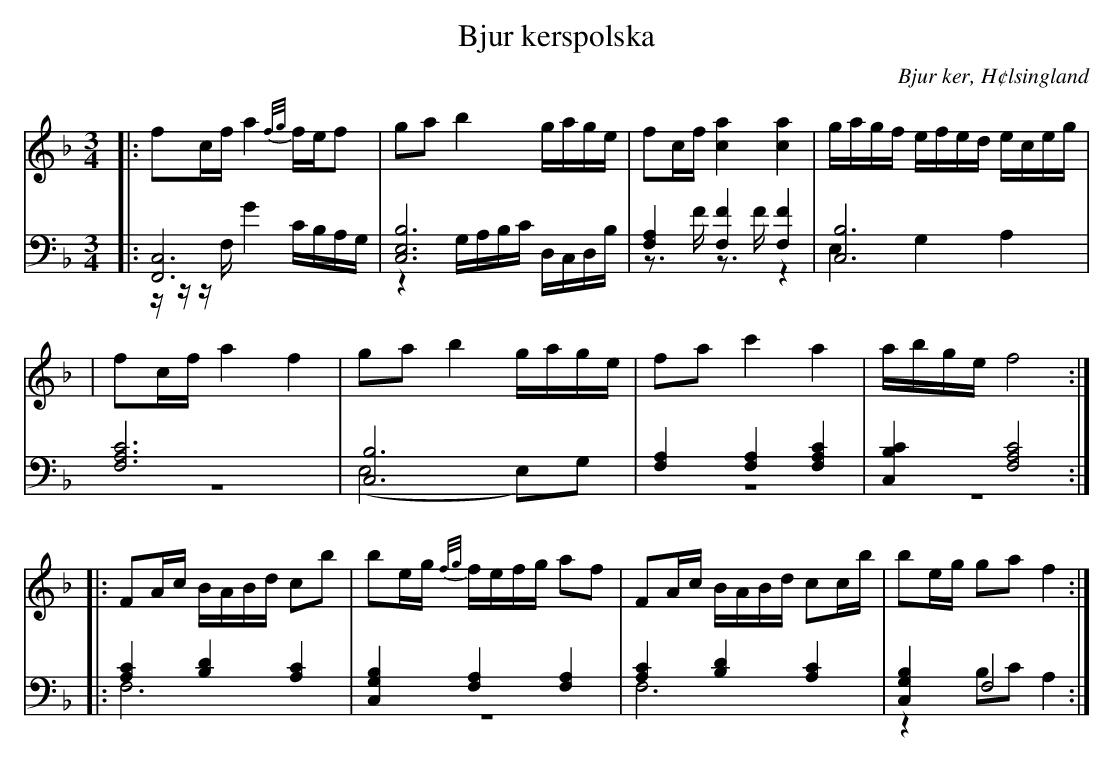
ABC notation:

X:1
T: Bjur kerspolska
O: Bjur ker, H¢lsingland
M: 3/4
L: 1/8
K: F
V:1
V:2
V:3 merge
V: 1
|:fc/f/ a2 {f/g/}f/e/f|ga b2 g/a/g/e/|fc/f/ [c2a2] [c2a2]|g/a/g/f/ e/f/e/d/ e/c/e/g/|
|fc/f/ a2 f2|ga b2 g/a/g/e/|fa c'2 a2| a/b/g/e/ f4:|
|:FA/c/ B/A/B/d/ cb|be/g/ {f/g/}f/e/f/g/ af|FA/c/ B/A/B/d/ cc/b/|be/g/ ga f2:|
V:2 clef=bass
|:[F,,6C,6]|[C,6E,6B,6]|[F,2A,2] [F,2F2] [F,2F2]|[C,6B,6]|
[F,6A,6C6]|[C,6B,6]|[F,2A,2] [F,2A,2] [F,2A,2C2]|[C,2B,2C2] [F,4A,4C4]:|
 |:[A,2C2] [B,2D2] [A,2C2]|[C,2G,2B,2] [F,2A,2] [F,2A,2]|[A,2C2] [B,2D2] [A,2C2]|[C,2G,2B,2] F,4 :|
V:3 clef=bass
 |:z/z/z/F,/ G2 C/B,/A,/G,/|z2 G,/A,/B,/C/ D,/C,/D,/B,/|z>F z>F z2|E,2 G,2A,2|
 |z6|(E,4 E,)G,|z6|z6:|
|:F,6|z6|F,6|z2 B,C A,2:|
